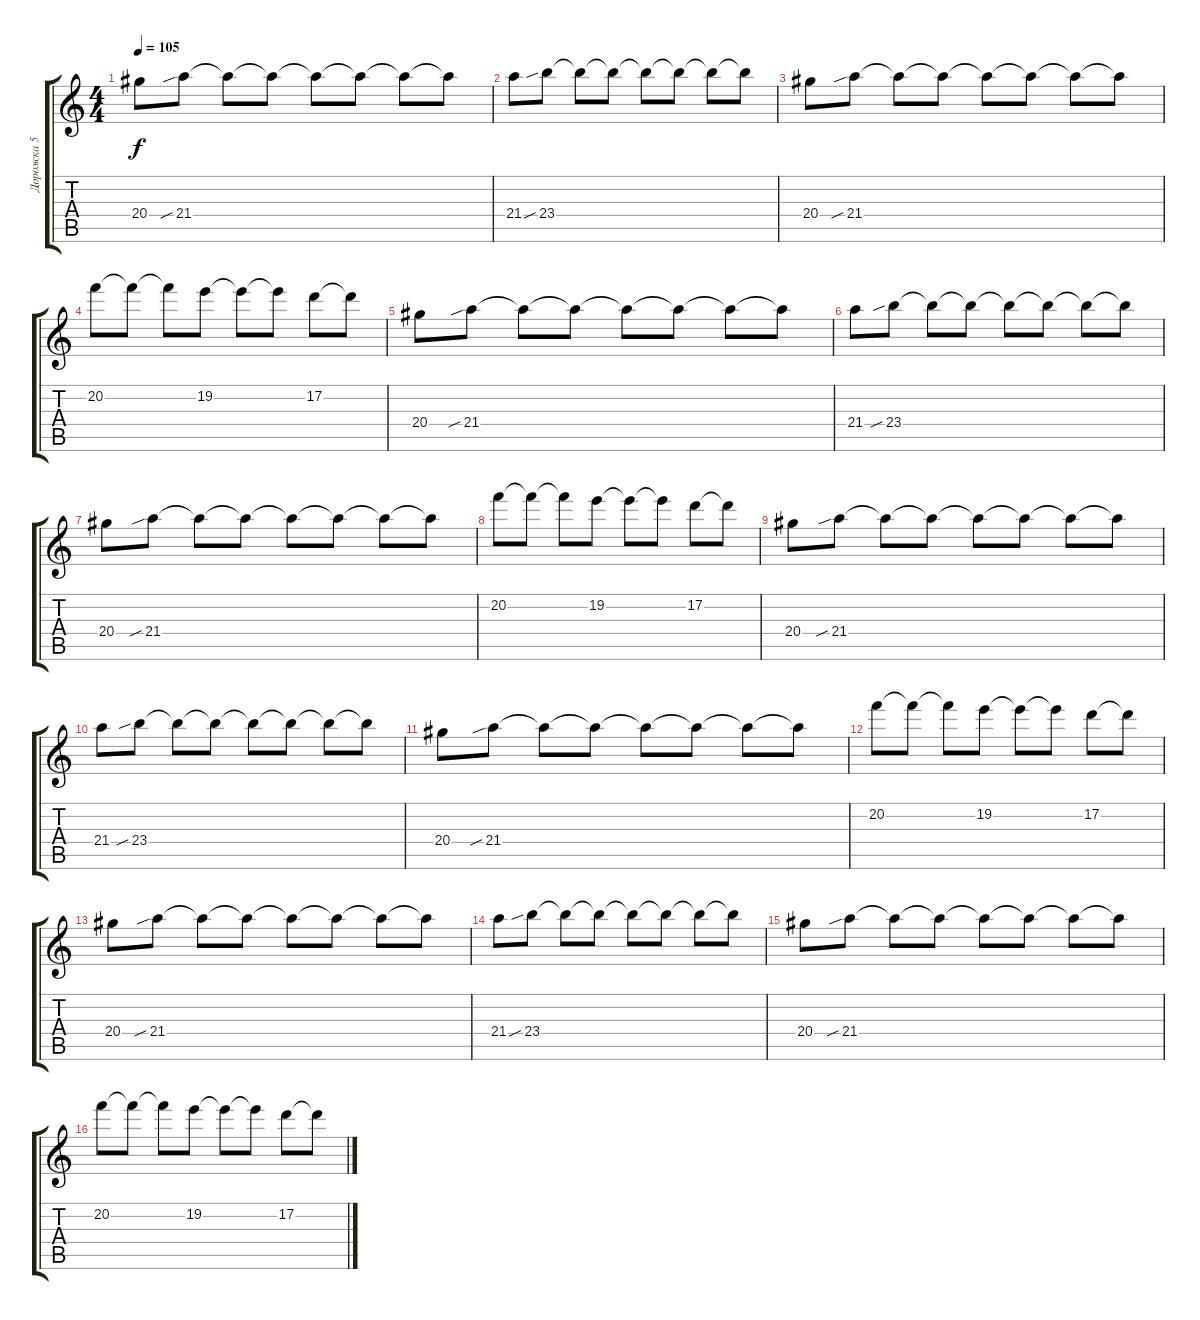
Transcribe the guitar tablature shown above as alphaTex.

\track ("Дорожка 5" "Дорожка 5") {instrument distortionguitar}
\staff {score tabs}
\tuning (D4 A3 F3 C3 G2 C2) {hide}
\ts (4 4)
\tempo 105
\clef g2
\ks c
20.4.8{dy f} 21.4{sib}.8 21.4{t}.8 21.4{t}.8 21.4{t}.8 21.4{t}.8 21.4{t}.8 21.4{t}.8 |
21.4.8 23.4{sib}.8 23.4{t}.8 23.4{t}.8 23.4{t}.8 23.4{t}.8 23.4{t}.8 23.4{t}.8 |
20.4.8 21.4{sib}.8 21.4{t}.8 21.4{t}.8 21.4{t}.8 21.4{t}.8 21.4{t}.8 21.4{t}.8 |
20.2.8 20.2{t}.8 20.2{t}.8 19.2.8 19.2{t}.8 19.2{t}.8 17.2.8 17.2{t}.8 |
20.4.8 21.4{sib}.8 21.4{t}.8 21.4{t}.8 21.4{t}.8 21.4{t}.8 21.4{t}.8 21.4{t}.8 |
21.4.8 23.4{sib}.8 23.4{t}.8 23.4{t}.8 23.4{t}.8 23.4{t}.8 23.4{t}.8 23.4{t}.8 |
20.4.8 21.4{sib}.8 21.4{t}.8 21.4{t}.8 21.4{t}.8 21.4{t}.8 21.4{t}.8 21.4{t}.8 |
20.2.8 20.2{t}.8 20.2{t}.8 19.2.8 19.2{t}.8 19.2{t}.8 17.2.8 17.2{t}.8 |
20.4.8 21.4{sib}.8 21.4{t}.8 21.4{t}.8 21.4{t}.8 21.4{t}.8 21.4{t}.8 21.4{t}.8 |
21.4.8 23.4{sib}.8 23.4{t}.8 23.4{t}.8 23.4{t}.8 23.4{t}.8 23.4{t}.8 23.4{t}.8 |
20.4.8 21.4{sib}.8 21.4{t}.8 21.4{t}.8 21.4{t}.8 21.4{t}.8 21.4{t}.8 21.4{t}.8 |
20.2.8 20.2{t}.8 20.2{t}.8 19.2.8 19.2{t}.8 19.2{t}.8 17.2.8 17.2{t}.8 |
20.4.8 21.4{sib}.8 21.4{t}.8 21.4{t}.8 21.4{t}.8 21.4{t}.8 21.4{t}.8 21.4{t}.8 |
21.4.8 23.4{sib}.8 23.4{t}.8 23.4{t}.8 23.4{t}.8 23.4{t}.8 23.4{t}.8 23.4{t}.8 |
20.4.8 21.4{sib}.8 21.4{t}.8 21.4{t}.8 21.4{t}.8 21.4{t}.8 21.4{t}.8 21.4{t}.8 |
20.2.8 20.2{t}.8 20.2{t}.8 19.2.8 19.2{t}.8 19.2{t}.8 17.2.8 17.2{t}.8
